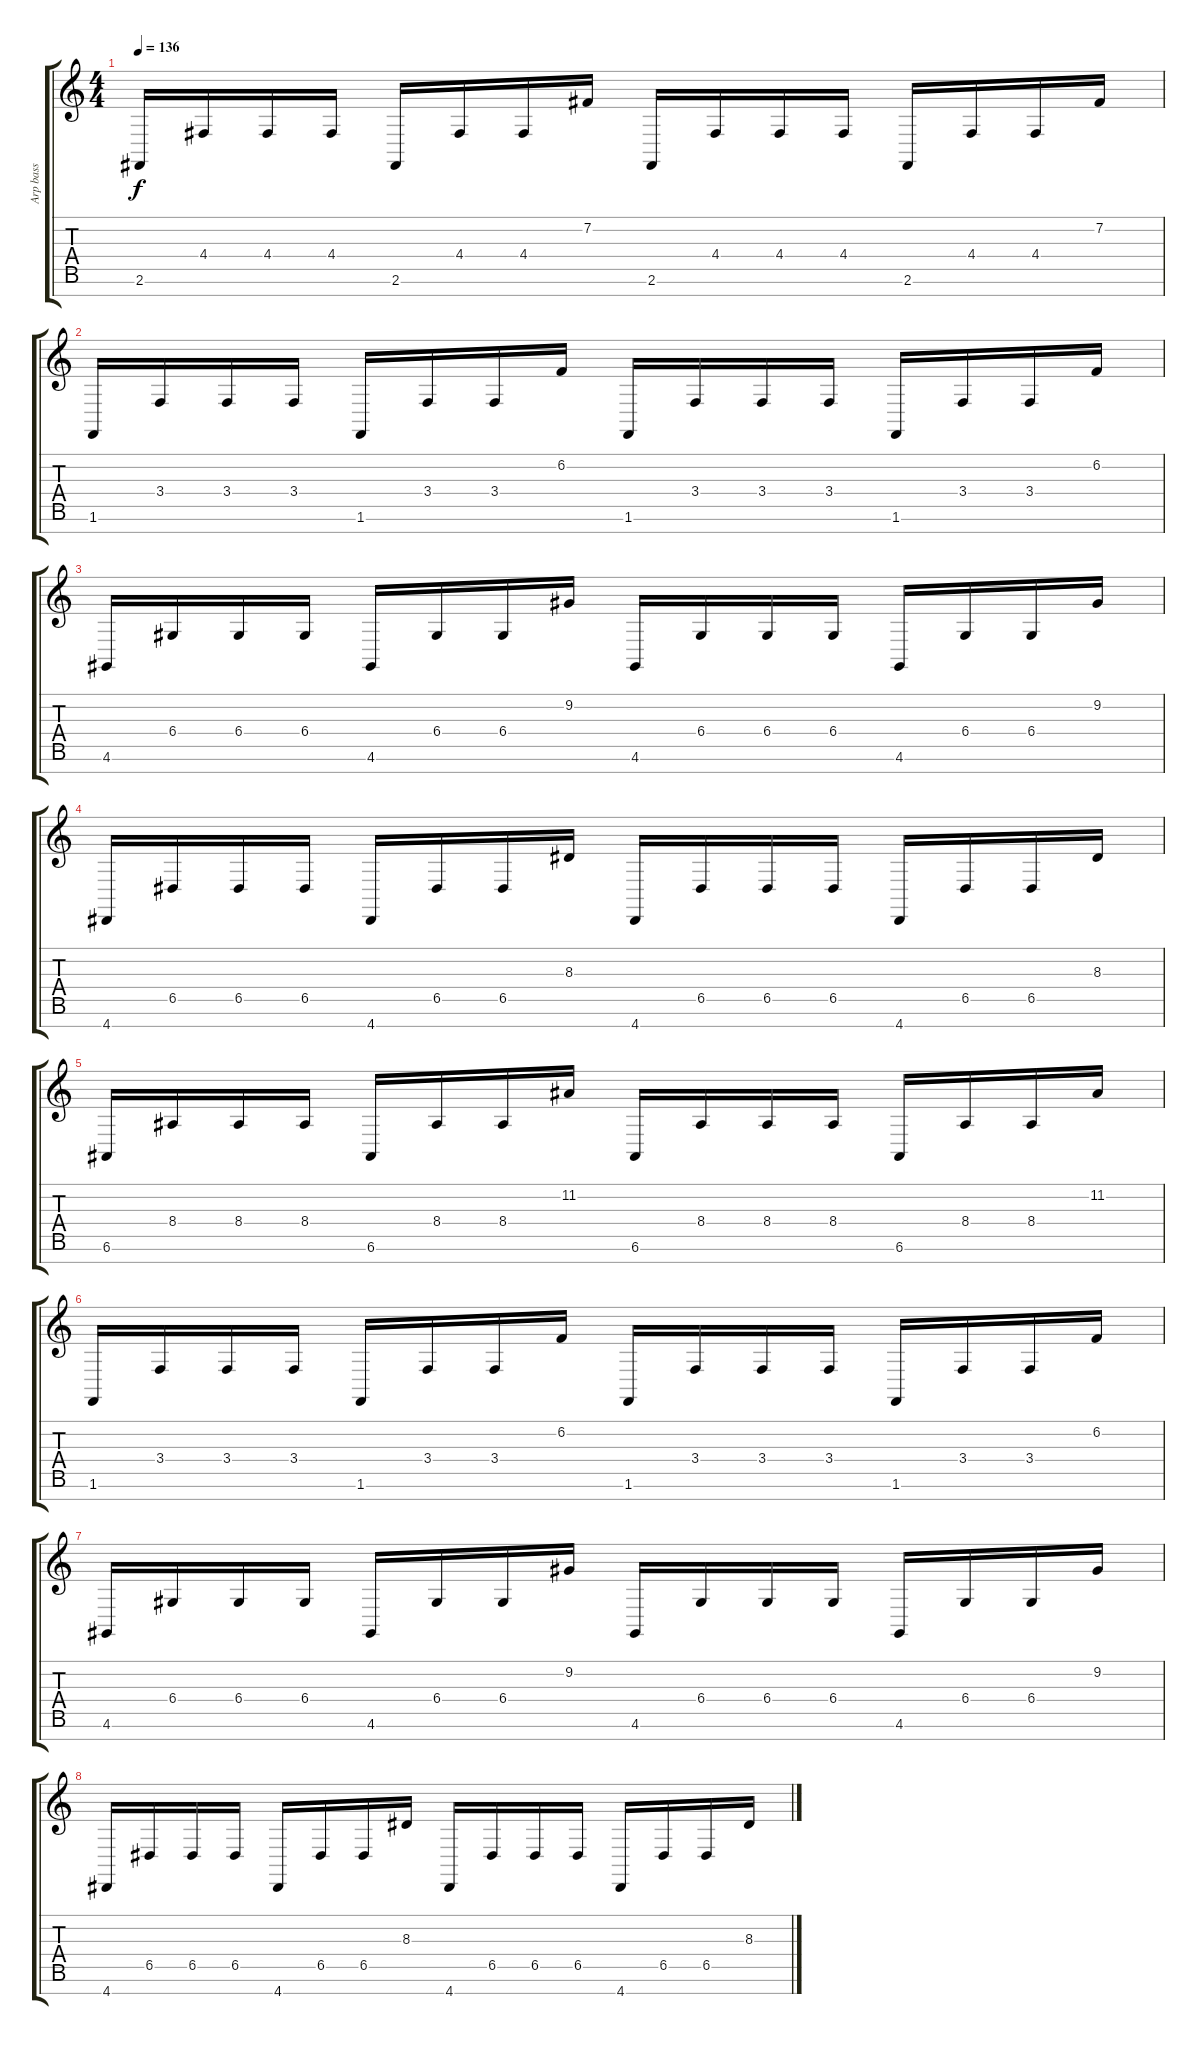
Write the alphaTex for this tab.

\track ("Arp bass" "Arp bass") {instrument lead8bassandlead}
\staff {score tabs}
\tuning (C8 B3 G3 D3 A2 E2 B1) {hide}
\ts (4 4)
\tempo 136
\clef g2
\ks c
2.6.16{dy f} 4.4.16 4.4.16 4.4.16 2.6.16 4.4.16 4.4.16 7.2.16 2.6.16 4.4.16 4.4.16 4.4.16 2.6.16 4.4.16 4.4.16 7.2.16 |
1.6.16 3.4.16 3.4.16 3.4.16 1.6.16 3.4.16 3.4.16 6.2.16 1.6.16 3.4.16 3.4.16 3.4.16 1.6.16 3.4.16 3.4.16 6.2.16 |
4.6.16 6.4.16 6.4.16 6.4.16 4.6.16 6.4.16 6.4.16 9.2.16 4.6.16 6.4.16 6.4.16 6.4.16 4.6.16 6.4.16 6.4.16 9.2.16 |
4.7.16 6.5.16 6.5.16 6.5.16 4.7.16 6.5.16 6.5.16 8.3.16 4.7.16 6.5.16 6.5.16 6.5.16 4.7.16 6.5.16 6.5.16 8.3.16 |
6.6.16 8.4.16 8.4.16 8.4.16 6.6.16 8.4.16 8.4.16 11.2.16 6.6.16 8.4.16 8.4.16 8.4.16 6.6.16 8.4.16 8.4.16 11.2.16 |
1.6.16 3.4.16 3.4.16 3.4.16 1.6.16 3.4.16 3.4.16 6.2.16 1.6.16 3.4.16 3.4.16 3.4.16 1.6.16 3.4.16 3.4.16 6.2.16 |
4.6.16 6.4.16 6.4.16 6.4.16 4.6.16 6.4.16 6.4.16 9.2.16 4.6.16 6.4.16 6.4.16 6.4.16 4.6.16 6.4.16 6.4.16 9.2.16 |
4.7.16 6.5.16 6.5.16 6.5.16 4.7.16 6.5.16 6.5.16 8.3.16 4.7.16 6.5.16 6.5.16 6.5.16 4.7.16 6.5.16 6.5.16 8.3.16
